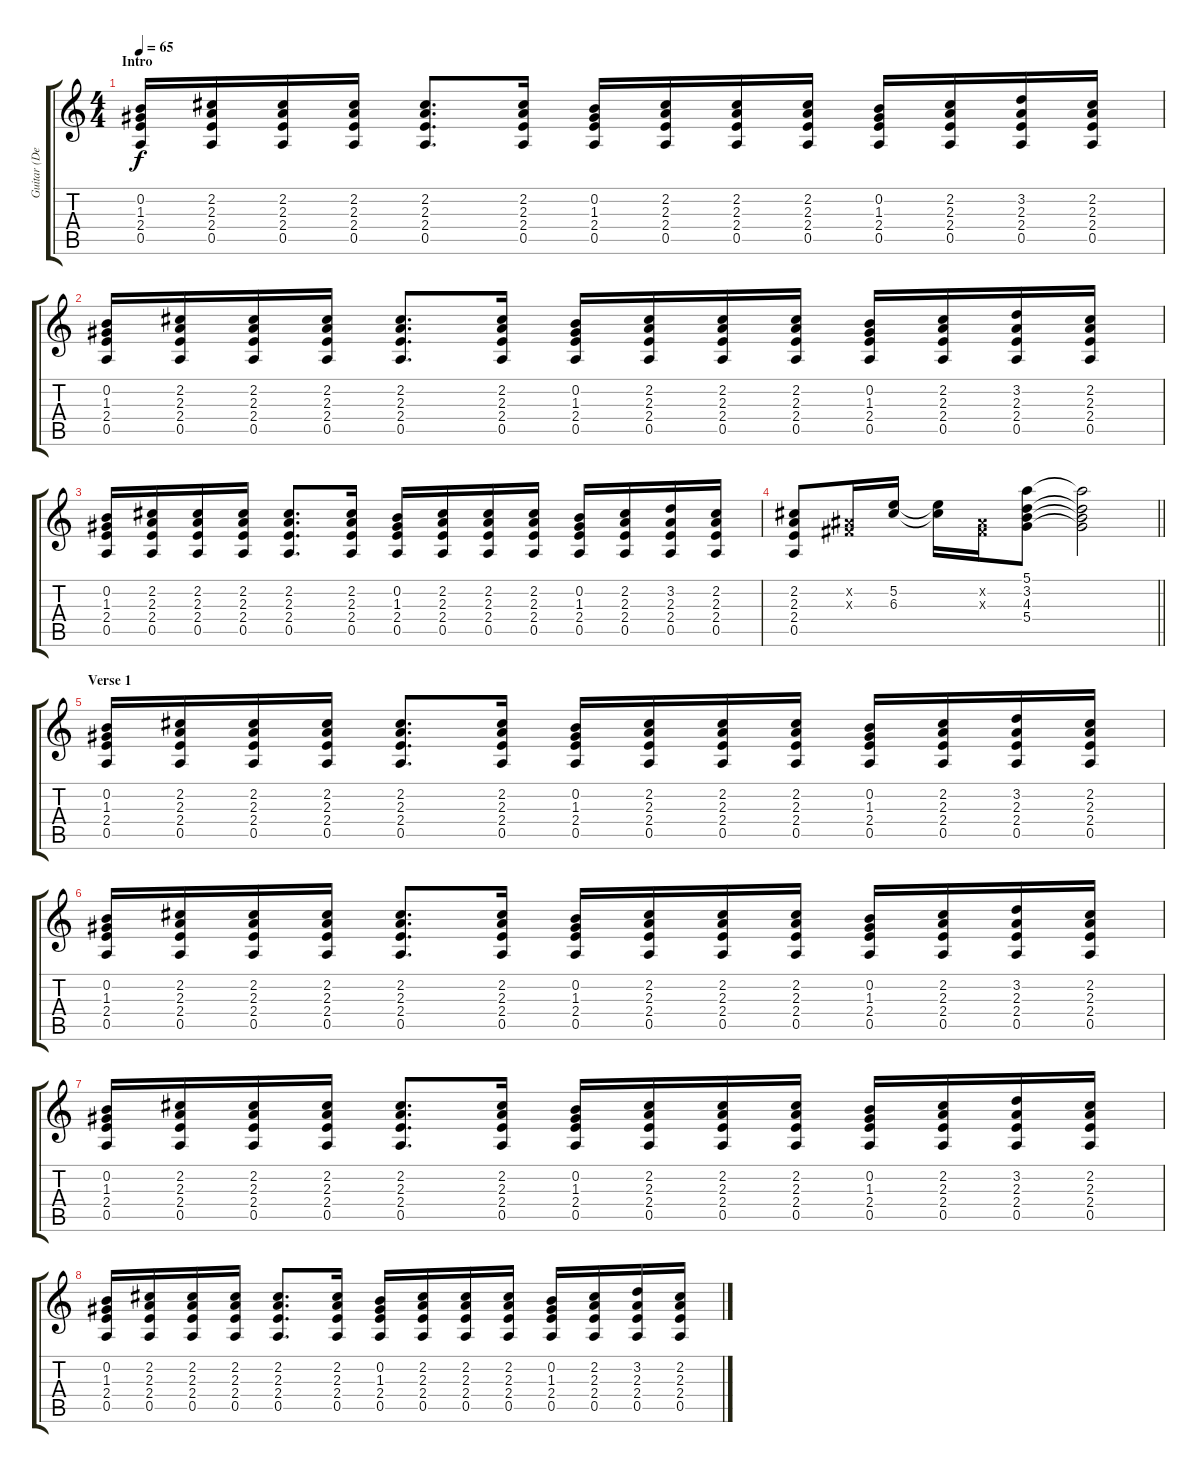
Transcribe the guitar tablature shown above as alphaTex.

\track ("Guitar (Dean DeLeo)" "Guitar (De") {instrument overdrivenguitar}
\staff {score tabs}
\tuning (E4 B3 G3 D3 A2 E2) {hide}
\ts (4 4)
\section ("" "Intro")
\tempo 65
\clef g2
\ks c
(0.2 1.3 2.4 0.5).16{dy f instrument overdrivenguitar} (2.2 2.3 2.4 0.5).16 (2.2 2.3 2.4 0.5).16 (2.2 2.3 2.4 0.5).16 (2.2 2.3 2.4 0.5).8{d} (2.2 2.3 2.4 0.5).16 (0.2 1.3 2.4 0.5).16 (2.2 2.3 2.4 0.5).16 (2.2 2.3 2.4 0.5).16 (2.2 2.3 2.4 0.5).16 (0.2 1.3 2.4 0.5).16 (2.2 2.3 2.4 0.5).16 (3.2 2.3 2.4 0.5).16 (2.2 2.3 2.4 0.5).16 |
(0.2 1.3 2.4 0.5).16 (2.2 2.3 2.4 0.5).16 (2.2 2.3 2.4 0.5).16 (2.2 2.3 2.4 0.5).16 (2.2 2.3 2.4 0.5).8{d} (2.2 2.3 2.4 0.5).16 (0.2 1.3 2.4 0.5).16 (2.2 2.3 2.4 0.5).16 (2.2 2.3 2.4 0.5).16 (2.2 2.3 2.4 0.5).16 (0.2 1.3 2.4 0.5).16 (2.2 2.3 2.4 0.5).16 (3.2 2.3 2.4 0.5).16 (2.2 2.3 2.4 0.5).16 |
(0.2 1.3 2.4 0.5).16 (2.2 2.3 2.4 0.5).16 (2.2 2.3 2.4 0.5).16 (2.2 2.3 2.4 0.5).16 (2.2 2.3 2.4 0.5).8{d} (2.2 2.3 2.4 0.5).16 (0.2 1.3 2.4 0.5).16 (2.2 2.3 2.4 0.5).16 (2.2 2.3 2.4 0.5).16 (2.2 2.3 2.4 0.5).16 (0.2 1.3 2.4 0.5).16 (2.2 2.3 2.4 0.5).16 (3.2 2.3 2.4 0.5).16 (2.2 2.3 2.4 0.5).16 |
\barLineRight lightlight
(2.2 2.3 2.4 0.5).8 (-1.2{x} -1.3{x}).16 (5.2 6.3).16 (5.2{t} 6.3{t}).16 (-1.2{x} -1.3{x}).16 (5.1 3.2 4.3 5.4).8 (5.1{t} 3.2{t} 4.3{t} 5.4{t}).2 |
\section ("" "Verse 1")
(0.2 1.3 2.4 0.5).16 (2.2 2.3 2.4 0.5).16 (2.2 2.3 2.4 0.5).16 (2.2 2.3 2.4 0.5).16 (2.2 2.3 2.4 0.5).8{d} (2.2 2.3 2.4 0.5).16 (0.2 1.3 2.4 0.5).16 (2.2 2.3 2.4 0.5).16 (2.2 2.3 2.4 0.5).16 (2.2 2.3 2.4 0.5).16 (0.2 1.3 2.4 0.5).16 (2.2 2.3 2.4 0.5).16 (3.2 2.3 2.4 0.5).16 (2.2 2.3 2.4 0.5).16 |
(0.2 1.3 2.4 0.5).16 (2.2 2.3 2.4 0.5).16 (2.2 2.3 2.4 0.5).16 (2.2 2.3 2.4 0.5).16 (2.2 2.3 2.4 0.5).8{d} (2.2 2.3 2.4 0.5).16 (0.2 1.3 2.4 0.5).16 (2.2 2.3 2.4 0.5).16 (2.2 2.3 2.4 0.5).16 (2.2 2.3 2.4 0.5).16 (0.2 1.3 2.4 0.5).16 (2.2 2.3 2.4 0.5).16 (3.2 2.3 2.4 0.5).16 (2.2 2.3 2.4 0.5).16 |
(0.2 1.3 2.4 0.5).16 (2.2 2.3 2.4 0.5).16 (2.2 2.3 2.4 0.5).16 (2.2 2.3 2.4 0.5).16 (2.2 2.3 2.4 0.5).8{d} (2.2 2.3 2.4 0.5).16 (0.2 1.3 2.4 0.5).16 (2.2 2.3 2.4 0.5).16 (2.2 2.3 2.4 0.5).16 (2.2 2.3 2.4 0.5).16 (0.2 1.3 2.4 0.5).16 (2.2 2.3 2.4 0.5).16 (3.2 2.3 2.4 0.5).16 (2.2 2.3 2.4 0.5).16 |
(0.2 1.3 2.4 0.5).16 (2.2 2.3 2.4 0.5).16 (2.2 2.3 2.4 0.5).16 (2.2 2.3 2.4 0.5).16 (2.2 2.3 2.4 0.5).8{d} (2.2 2.3 2.4 0.5).16 (0.2 1.3 2.4 0.5).16 (2.2 2.3 2.4 0.5).16 (2.2 2.3 2.4 0.5).16 (2.2 2.3 2.4 0.5).16 (0.2 1.3 2.4 0.5).16 (2.2 2.3 2.4 0.5).16 (3.2 2.3 2.4 0.5).16 (2.2 2.3 2.4 0.5).16
